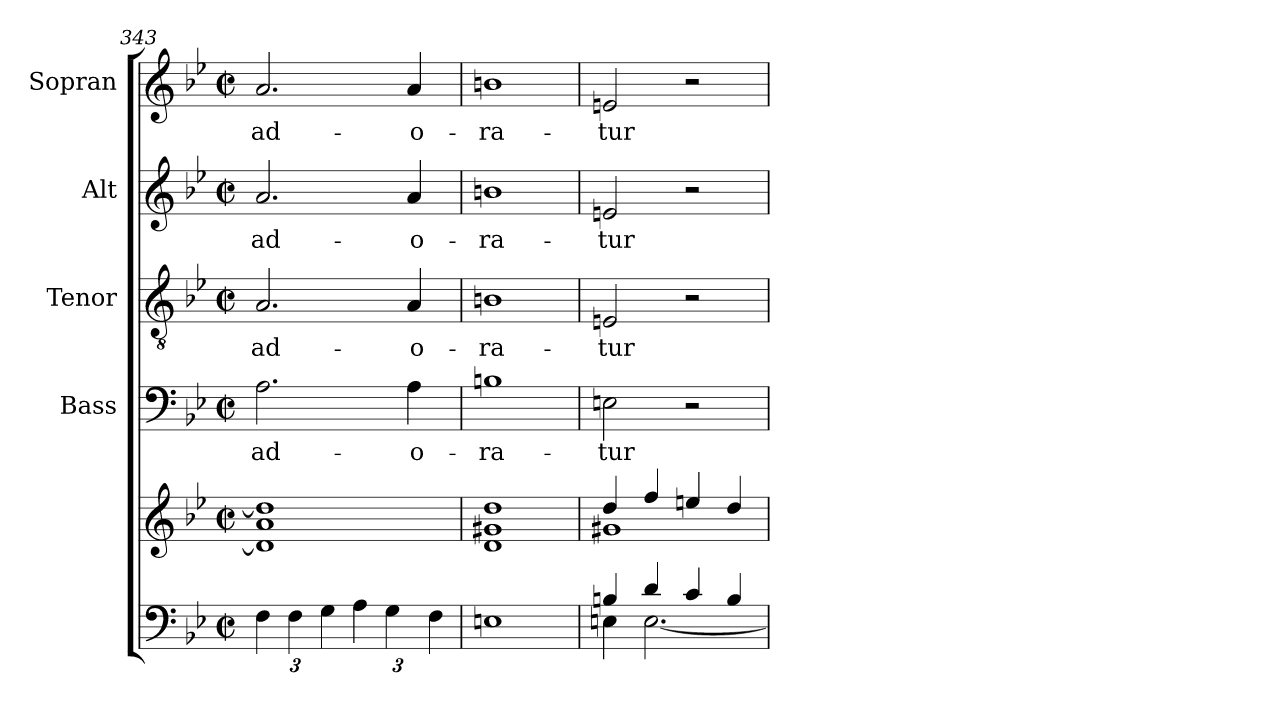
**kern	**kern	**kern	**text	**kern	**text	**kern	**text	**kern	**text
*part5	*part5	*part4	*part4	*part3	*part3	*part2	*part2	*part1	*part1
*staff6	*staff5	*staff4	*staff4	*staff3	*staff3	*staff2	*staff2	*staff1	*staff1
*	*	*I"Bass	*	*I"Tenor	*	*I"Alt	*	*I"Sopran	*
*	*	*I'B.	*	*I'T.	*	*I'A.	*	*I'S.	*
*clefF4	*clefG2	*clefF4	*	*clefGv2	*	*clefG2	*	*clefG2	*
*k[b-e-]	*k[b-e-]	*k[b-e-]	*	*k[b-e-]	*	*k[b-e-]	*	*k[b-e-]	*
*B-:	*B-:	*B-:	*	*B-:	*	*B-:	*	*B-:	*
*M2/2	*M2/2	*M2/2	*	*M2/2	*	*M2/2	*	*M2/2	*
*met(c|)	*met(c|)	*met(c|)	*	*met(c|)	*	*met(c|)	*	*met(c|)	*
*Xbrackettup	*	*	*	*	*	*	*	*	*
=343	=343	=343	=343	=343	=343	=343	=343	=343	=343
!	!	!	!LO:LY:b	!	!LO:LY:b	!	!LO:LY:b	!	!LO:LY:b
6F\	1d] 1a 1dd]	2.A\	ad-	2.A/	ad-	2.a/	ad-	2.a/	ad-
6F\	.	.	.	.	.	.	.	.	.
6G\	.	.	.	.	.	.	.	.	.
6A\	.	.	.	.	.	.	.	.	.
6G\	.	.	.	.	.	.	.	.	.
!	!	!	!LO:LY:b	!	!LO:LY:b	!	!LO:LY:b	!	!LO:LY:b
.	.	4A\	-o-	4A/	-o-	4a/	-o-	4a/	-o-
6F\	.	.	.	.	.	.	.	.	.
!!LO:PB:g=z
=344	=344	=344	=344	=344	=344	=344	=344	=344	=344
!	!	!	!LO:LY:b	!	!LO:LY:b	!	!LO:LY:b	!	!LO:LY:b
1En	1d 1g#X 1dd	1Bn	-ra-	1Bn	-ra-	1bn	-ra-	1bn	-ra-
=345	=345	=345	=345	=345	=345	=345	=345	=345	=345
*^	*^	*	*	*	*	*	*	*	*
!	!	!	!	!	!LO:LY:b	!	!LO:LY:b	!	!LO:LY:b	!	!LO:LY:b
4Bn/	4En\	4dd/	1g#X	2En\	-tur	2En/	-tur	2en/	-tur	2en/	-tur
4d/	[<2.E\	4ff/	.	.	.	.	.	.	.	.	.
4c/	.	4een/	.	2r	.	2r	.	2r	.	2r	.
4B/	.	4dd/	.	.	.	.	.	.	.	.	.
*v	*v	*	*	*	*	*	*	*	*	*	*
*	*v	*v	*	*	*	*	*	*	*	*
=	=	=	=	=	=	=	=	=	=
*-	*-	*-	*-	*-	*-	*-	*-	*-	*-
